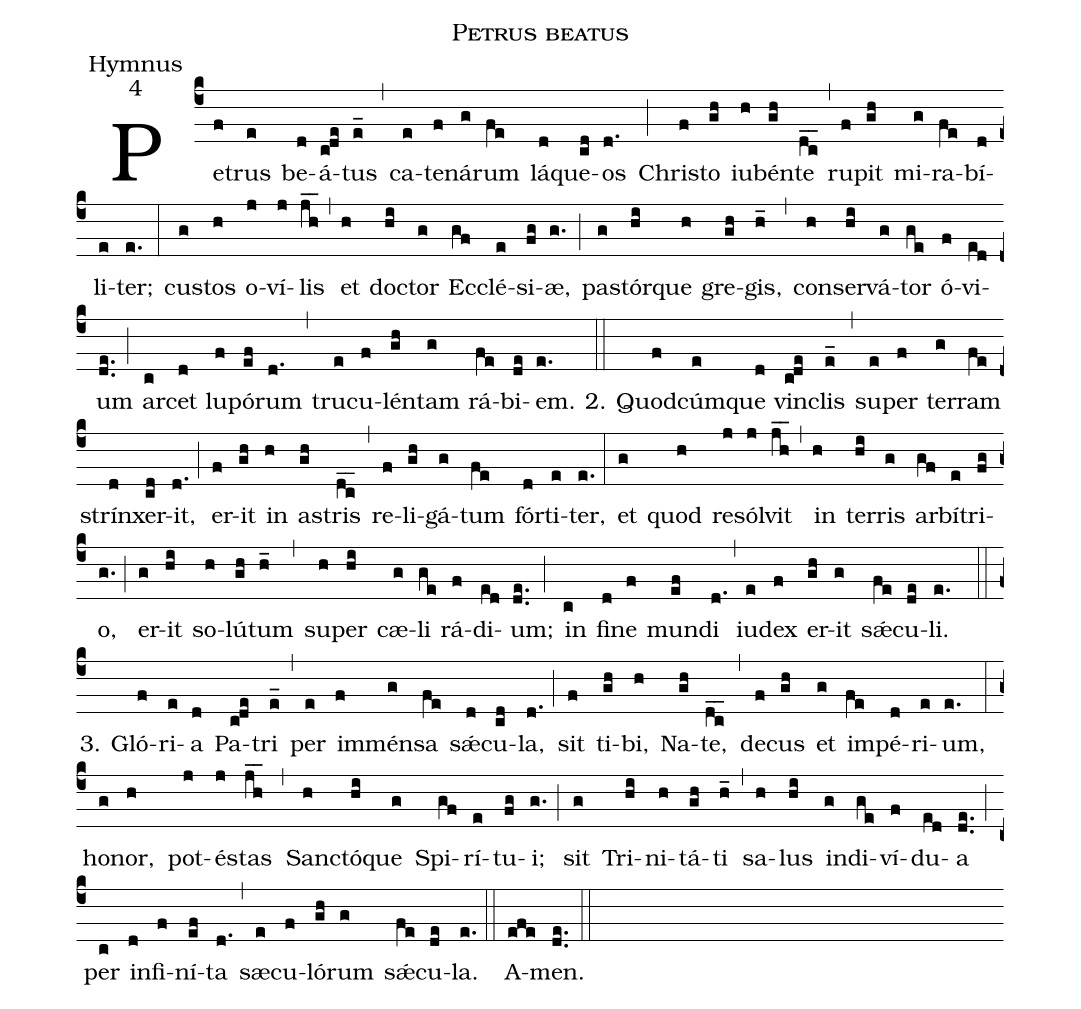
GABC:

name:Petrus beatus;
office-part:Hymnus;
mode:4;
%%
(c4)
Pe(f)trus(e) be(d)á(c!de)tus(e_) (,)
ca(e)te(f)ná(g)rum(fe) lá(d)que(cd)os(d.) (;)
Chris(f)to(gh) iu(h)bén(gh)te(d_c_) (,)
ru(f)pit(gh) mi(g)ra(fe)bí(d)li(e)ter;(e.) (:)
cus(g)tos(h) o(j)ví(j)lis(j_h_) (,)
et(h) doc(hi)tor(g) Ec(gf)clé(e)si(fg)æ,(g.) (;)
pas(g)tór(hi)que(h) gre(gh)gis,(h_) (,)
con(h)ser(hi)vá(g)tor(ge) ó(f)vi(ed)um(de..) (;)
ar(c)cet(d) lu(f)pó(ef)rum(d.) (,)
tru(e)cu(f)lén(gh)tam(g) rá(fe)bi(de)em.(e.) (::)
2. Quod(f)cúm(e)que(d) vin(c!de)clis(e_) (,)
su(e)per(f) ter(g)ram(fe) strín(d)xer(cd)it,(d.) (;)
er(f)it(gh) in(h) as(gh)tris(d_c_) (,)
re(f)li(gh)gá(g)tum(fe) fór(d)ti(e)ter,(e.) (:)
et(g) quod(h) re(j)sól(j)vit(j_h_) (,)
in(h) ter(hi)ris(g) ar(gf)bí(e)tri(fg)o,(g.) (;)
er(g)it(hi) so(h)lú(gh)tum(h_) (,)
su(h)per(hi) cæ(g)li(ge) rá(f)di(ed)um;(de..) (;)
in(c) fin(d)e(f) mun(ef)di(d.) (,)
iu(e)dex(f) er(gh)it(g) sǽ(fe)cu(de)li.(e.) (::)

3. Gló(f)ri(e)a(d) Pa(c!de)tri(e_) (,)
per(e) im(f)mén(g)sa(fe) sǽ(d)cu(cd)la,(d.) (;)
sit(f) ti(gh)bi,(h) Na(gh)te,(d_c_) (,)
de(f)cus(gh) et(g) im(fe)pé(d)ri(e)um,(e.) (:)
ho(g)nor,(h) pot(j)és(j)tas(j_h_) (,)
Sanc(h)tó(hi)que(g) Spi(gf)rí(e)tu(fg)i;(g.) (;)
sit(g) Tri(hi)ni(h)tá(gh)ti(h_) (,)
sa(h)lus(hi) in(g)di(ge)ví(f)du(ed)a(de..) (;)
per(c) in(d)fi(f)ní(ef)ta(d.) (,)
sæ(e)cu(f)ló(gh)rum(g) sǽ(fe)cu(de)la.(e.) (::)
A(efe)men.(de..) (::)
